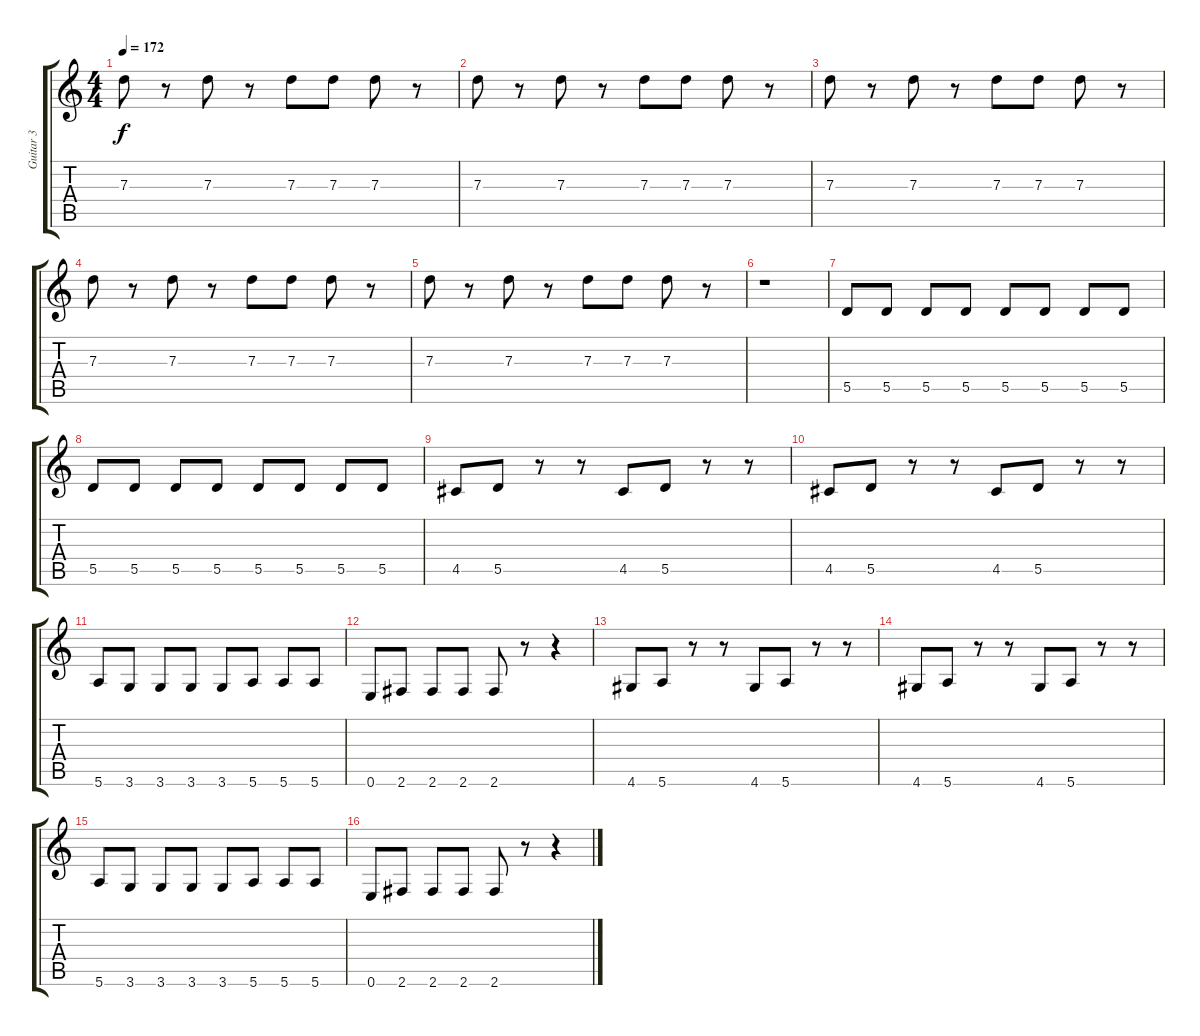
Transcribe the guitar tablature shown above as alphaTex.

\track ("Guitar 3" "Guitar 3") {instrument distortionguitar}
\staff {score tabs}
\tuning (E4 B3 G3 D3 A2 E2) {hide}
\ts (4 4)
\tempo 172
\clef g2
\ks c
7.3.8{dy f} r.8 7.3.8 r.8 7.3.8 7.3.8 7.3.8 r.8 |
7.3.8 r.8 7.3.8 r.8 7.3.8 7.3.8 7.3.8 r.8 |
7.3.8 r.8 7.3.8 r.8 7.3.8 7.3.8 7.3.8 r.8 |
7.3.8 r.8 7.3.8 r.8 7.3.8 7.3.8 7.3.8 r.8 |
7.3.8 r.8 7.3.8 r.8 7.3.8 7.3.8 7.3.8 r.8 |
r.1 |
5.5.8 5.5.8 5.5.8 5.5.8 5.5.8 5.5.8 5.5.8 5.5.8 |
5.5.8 5.5.8 5.5.8 5.5.8 5.5.8 5.5.8 5.5.8 5.5.8 |
4.5.8 5.5.8 r.8 r.8 4.5.8 5.5.8 r.8 r.8 |
4.5.8 5.5.8 r.8 r.8 4.5.8 5.5.8 r.8 r.8 |
5.6.8 3.6.8 3.6.8 3.6.8 3.6.8 5.6.8 5.6.8 5.6.8 |
0.6.8 2.6.8 2.6.8 2.6.8 2.6.8 r.8 r.4 |
4.6.8 5.6.8 r.8 r.8 4.6.8 5.6.8 r.8 r.8 |
4.6.8 5.6.8 r.8 r.8 4.6.8 5.6.8 r.8 r.8 |
5.6.8 3.6.8 3.6.8 3.6.8 3.6.8 5.6.8 5.6.8 5.6.8 |
0.6.8 2.6.8 2.6.8 2.6.8 2.6.8 r.8 r.4
